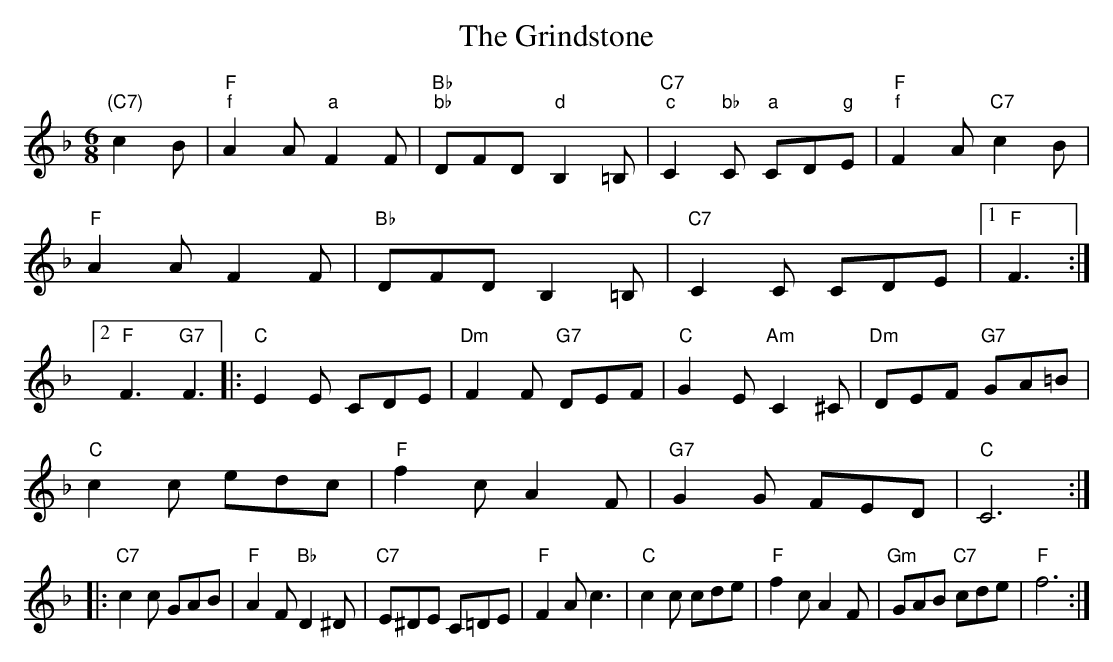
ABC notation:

X:1
T:The Grindstone
M:6/8
K:F
"(C7)"c2B |"F""f"A2A " ""a"F2F|"Bb""bb"DFD " ""d"B,2=B,|\
"C7""c"C2" ""bb"C " ""a"CD" ""g"E|"F""f"F2A "C7"c2B|
"F"A2A F2F|"Bb"DFD B,2=B,|"C7"C2C CDE| [1"F"F3 :|
 [2"F"F3 "G7"F3|:"C"E2E CDE|"Dm"F2F "G7"DEF|"C"G2E "Am"C2^C|"Dm"DEF "G7"GA=B|
"C"c2c edc|"F"f2c A2F|"G7"G2G FED|"C"C6::
"C7"c2c GAB|"F"A2F "Bb"D2^D|"C7"E^DE C=DE|"F"F2A c3|"C"c2c cde|"F"f2c A2F|\
"Gm"GAB "C7"cde|"F"f6:|
